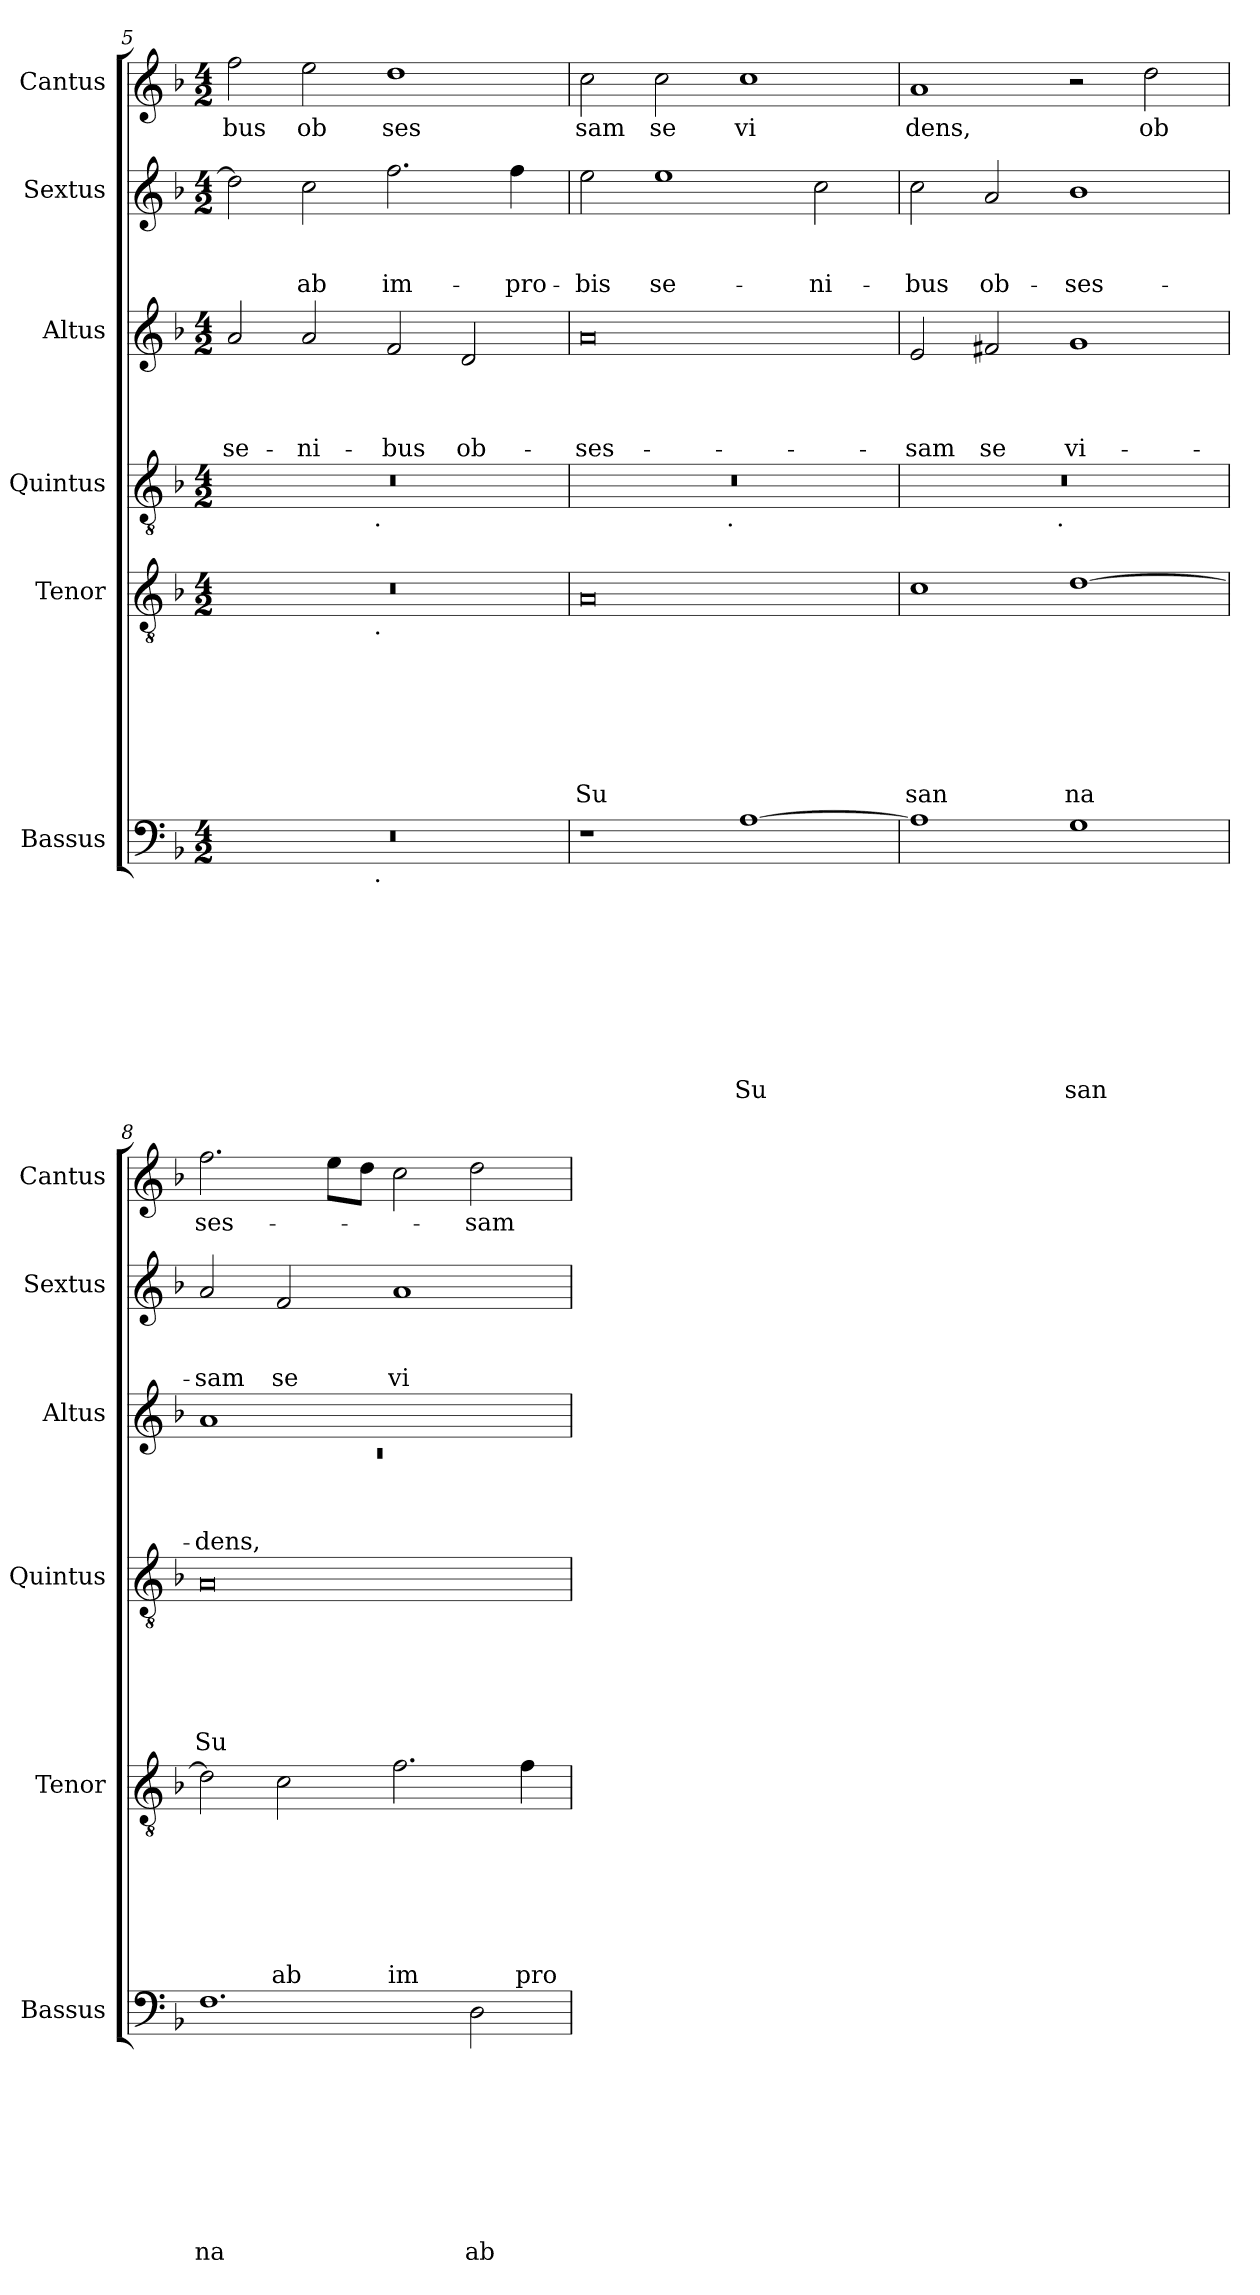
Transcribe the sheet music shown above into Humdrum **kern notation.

**kern	**text	**text	**text	**text	**text	**text	**text	**text	**text	**kern	**text	**text	**text	**text	**text	**text	**text	**kern	**text	**text	**text	**text	**text	**text	**kern	**text	**text	**text	**text	**kern	**text	**text	**text	**kern	**text
*part6	*part6	*part6	*part6	*part6	*part6	*part6	*part6	*part6	*part6	*part5	*part5	*part5	*part5	*part5	*part5	*part5	*part5	*part4	*part4	*part4	*part4	*part4	*part4	*part4	*part3	*part3	*part3	*part3	*part3	*part2	*part2	*part2	*part2	*part1	*part1
*staff6	*staff6	*staff6	*staff6	*staff6	*staff6	*staff6	*staff6	*staff6	*staff6	*staff5	*staff5	*staff5	*staff5	*staff5	*staff5	*staff5	*staff5	*staff4	*staff4	*staff4	*staff4	*staff4	*staff4	*staff4	*staff3	*staff3	*staff3	*staff3	*staff3	*staff2	*staff2	*staff2	*staff2	*staff1	*staff1
*I"Bassus	*	*	*	*	*	*	*	*	*	*I"Tenor	*	*	*	*	*	*	*	*I"Quintus	*	*	*	*	*	*	*I"Altus	*	*	*	*	*I"Sextus	*	*	*	*I"Cantus	*
*I'Bassus	*	*	*	*	*	*	*	*	*	*I'Tenor	*	*	*	*	*	*	*	*I'Quintus	*	*	*	*	*	*	*I'Altus	*	*	*	*	*I'Sextus	*	*	*	*I'Cantus	*
*clefF4	*	*	*	*	*	*	*	*	*	*clefGv2	*	*	*	*	*	*	*	*clefGv2	*	*	*	*	*	*	*clefG2	*	*	*	*	*clefG2	*	*	*	*clefG2	*
*k[b-]	*	*	*	*	*	*	*	*	*	*k[b-]	*	*	*	*	*	*	*	*k[b-]	*	*	*	*	*	*	*k[b-]	*	*	*	*	*k[b-]	*	*	*	*k[b-]	*
*F:	*	*	*	*	*	*	*	*	*	*F:	*	*	*	*	*	*	*	*F:	*	*	*	*	*	*	*F:	*	*	*	*	*F:	*	*	*	*F:	*
*M4/2	*	*	*	*	*	*	*	*	*	*M4/2	*	*	*	*	*	*	*	*M4/2	*	*	*	*	*	*	*M4/2	*	*	*	*	*M4/2	*	*	*	*M4/2	*
=5	=5	=5	=5	=5	=5	=5	=5	=5	=5	=5	=5	=5	=5	=5	=5	=5	=5	=5	=5	=5	=5	=5	=5	=5	=5	=5	=5	=5	=5	=5	=5	=5	=5	=5	=5
!	!	!	!	!	!	!	!	!	!	!	!	!	!	!	!	!	!	!	!	!	!	!	!	!	!	!	!	!	!LO:LY:b	!	!	!	!	!	!LO:LY:b
*^	*	*	*	*	*	*	*	*	*	*^	*	*	*	*	*	*	*	*^	*	*	*	*	*	*	*	*	*	*	*	*	*	*	*	*	*
0r	2ryy	.	.	.	.	.	.	.	.	.	0r	2ryy	.	.	.	.	.	.	.	0r	2ryy	.	.	.	.	.	.	2a/	.	.	.	se-	2dd\]	.	.	.	2ff>\	bus
!	!	!	!	!	!	!	!	!	!	!	!	!	!	!	!	!	!	!	!	!	!	!	!	!	!	!	!	!	!	!	!	!LO:LY:b	!	!	!	!LO:LY:b	!	!LO:LY:b
.	4...ryy	.	.	.	.	.	.	.	.	.	.	4...ryy	.	.	.	.	.	.	.	.	4...ryy	.	.	.	.	.	.	2a/	.	.	.	-ni-	2cc\	.	.	ab	2ee\	ob
!	!	!	!	!	!	!	!	!	!	!	!	!	!	!	!	!	!	!	!	!	!LO:TX:b:t=.	!	!	!	!	!	!	!	!	!	!	!	!	!	!	!	!	!
!	!	!	!	!	!	!	!	!	!	!	!	!LO:TX:b:t=.	!	!	!	!	!	!	!	!	!	!	!	!	!	!	!	!	!	!	!	!	!	!	!	!	!	!
!	!LO:TX:b:t=.	!	!	!	!	!	!	!	!	!	!	!	!	!	!	!	!	!	!	!	!	!	!	!	!	!	!	!	!	!	!	!	!	!	!	!	!	!
.	1ryy	.	.	.	.	.	.	.	.	.	.	1ryy	.	.	.	.	.	.	.	.	1ryy	.	.	.	.	.	.	.	.	.	.	.	.	.	.	.	.	.
!	!	!	!	!	!	!	!	!	!	!	!	!	!	!	!	!	!	!	!	!	!	!	!	!	!	!	!	!	!	!	!	!LO:LY:b	!	!	!	!LO:LY:b	!	!LO:LY:b
.	.	.	.	.	.	.	.	.	.	.	.	.	.	.	.	.	.	.	.	.	.	.	.	.	.	.	.	2f/	.	.	.	-bus	2.ff\	.	.	im-	1dd	ses
!	!	!	!	!	!	!	!	!	!	!	!	!	!	!	!	!	!	!	!	!	!	!	!	!	!	!	!	!	!	!	!	!LO:LY:b	!	!	!	!	!	!
.	.	.	.	.	.	.	.	.	.	.	.	.	.	.	.	.	.	.	.	.	.	.	.	.	.	.	.	2d/	.	.	.	ob-	.	.	.	.	.	.
!	!	!	!	!	!	!	!	!	!	!	!	!	!	!	!	!	!	!	!	!	!	!	!	!	!	!	!	!	!	!	!	!	!	!	!	!LO:LY:b	!	!
.	.	.	.	.	.	.	.	.	.	.	.	.	.	.	.	.	.	.	.	.	.	.	.	.	.	.	.	.	.	.	.	.	4ff\	.	.	-pro-	.	.
.	32ryy	.	.	.	.	.	.	.	.	.	.	32ryy	.	.	.	.	.	.	.	.	32ryy	.	.	.	.	.	.	.	.	.	.	.	.	.	.	.	.	.
=6!	=6!	=6!	=6!	=6!	=6!	=6!	=6!	=6!	=6!	=6!	=6!	=6!	=6!	=6!	=6!	=6!	=6!	=6!	=6!	=6!	=6!	=6!	=6!	=6!	=6!	=6!	=6!	=6!	=6!	=6!	=6!	=6!	=6!	=6!	=6!	=6!	=6!	=6!
!	!	!	!	!	!	!	!	!	!	!	!	!	!	!	!	!	!	!	!LO:LY:b	!	!	!	!	!	!	!	!	!	!	!	!	!LO:LY:b	!	!	!	!LO:LY:b	!	!LO:LY:b
*v	*v	*	*	*	*	*	*	*	*	*	*	*	*	*	*	*	*	*	*	*	*	*	*	*	*	*	*	*	*	*	*	*	*	*	*	*	*	*
*	*	*	*	*	*	*	*	*	*	*v	*v	*	*	*	*	*	*	*	*	*	*	*	*	*	*	*	*	*	*	*	*	*	*	*	*	*	*
1r	.	.	.	.	.	.	.	.	.	0A	.	.	.	.	.	.	Su	0r	2ryy	.	.	.	.	.	.	0a	.	.	.	-ses-	2ee\	.	.	-bis	2cc\	sam
!	!	!	!	!	!	!	!	!	!	!	!	!	!	!	!	!	!	!	!	!	!	!	!	!	!	!	!	!	!	!	!	!	!	!LO:LY:b	!	!LO:LY:b
.	.	.	.	.	.	.	.	.	.	.	.	.	.	.	.	.	.	.	4...ryy	.	.	.	.	.	.	.	.	.	.	.	1ee	.	.	se-	2cc\	se
!	!	!	!	!	!	!	!	!	!	!	!	!	!	!	!	!	!	!	!LO:TX:b:t=.	!	!	!	!	!	!	!	!	!	!	!	!	!	!	!	!	!
.	.	.	.	.	.	.	.	.	.	.	.	.	.	.	.	.	.	.	1ryy	.	.	.	.	.	.	.	.	.	.	.	.	.	.	.	.	.
!	!	!	!	!	!	!	!	!	!LO:LY:b	!	!	!	!	!	!	!	!	!	!	!	!	!	!	!	!	!	!	!	!	!	!	!	!	!	!	!LO:LY:b
[>1A	.	.	.	.	.	.	.	.	Su	.	.	.	.	.	.	.	.	.	.	.	.	.	.	.	.	.	.	.	.	.	.	.	.	.	1cc	vi
!	!	!	!	!	!	!	!	!	!	!	!	!	!	!	!	!	!	!	!	!	!	!	!	!	!	!	!	!	!	!	!	!	!	!LO:LY:b	!	!
.	.	.	.	.	.	.	.	.	.	.	.	.	.	.	.	.	.	.	.	.	.	.	.	.	.	.	.	.	.	.	2cc\	.	.	-ni-	.	.
.	.	.	.	.	.	.	.	.	.	.	.	.	.	.	.	.	.	.	32ryy	.	.	.	.	.	.	.	.	.	.	.	.	.	.	.	.	.
=7!	=7!	=7!	=7!	=7!	=7!	=7!	=7!	=7!	=7!	=7!	=7!	=7!	=7!	=7!	=7!	=7!	=7!	=7!	=7!	=7!	=7!	=7!	=7!	=7!	=7!	=7!	=7!	=7!	=7!	=7!	=7!	=7!	=7!	=7!	=7!	=7!
!	!	!	!	!	!	!	!	!	!	!	!	!	!	!	!	!	!LO:LY:b	!	!	!	!	!	!	!	!	!	!	!	!	!LO:LY:b	!	!	!	!LO:LY:b	!	!LO:LY:b
1A]	.	.	.	.	.	.	.	.	.	1c	.	.	.	.	.	.	san	0r	2ryy	.	.	.	.	.	.	2e/	.	.	.	-sam	2cc\	.	.	-bus	1a	dens,
!	!	!	!	!	!	!	!	!	!	!	!	!	!	!	!	!	!	!	!	!	!	!	!	!	!	!	!	!	!	!LO:LY:b	!	!	!	!LO:LY:b	!	!
.	.	.	.	.	.	.	.	.	.	.	.	.	.	.	.	.	.	.	4...ryy	.	.	.	.	.	.	2f#X/	.	.	.	se	2a/	.	.	ob-	.	.
!	!	!	!	!	!	!	!	!	!	!	!	!	!	!	!	!	!	!	!LO:TX:b:t=.	!	!	!	!	!	!	!	!	!	!	!	!	!	!	!	!	!
.	.	.	.	.	.	.	.	.	.	.	.	.	.	.	.	.	.	.	1ryy	.	.	.	.	.	.	.	.	.	.	.	.	.	.	.	.	.
!	!	!	!	!	!	!	!	!	!LO:LY:b	!	!	!	!	!	!	!	!LO:LY:b	!	!	!	!	!	!	!	!	!	!	!	!	!LO:LY:b	!	!	!	!LO:LY:b	!	!
1G	.	.	.	.	.	.	.	.	san	[<1d	.	.	.	.	.	.	na	.	.	.	.	.	.	.	.	1g	.	.	.	vi-	1b-	.	.	-ses-	2r	.
!	!	!	!	!	!	!	!	!	!	!	!	!	!	!	!	!	!	!	!	!	!	!	!	!	!	!	!	!	!	!	!	!	!	!	!	!LO:LY:b
.	.	.	.	.	.	.	.	.	.	.	.	.	.	.	.	.	.	.	.	.	.	.	.	.	.	.	.	.	.	.	.	.	.	.	2dd\	ob
.	.	.	.	.	.	.	.	.	.	.	.	.	.	.	.	.	.	.	32ryy	.	.	.	.	.	.	.	.	.	.	.	.	.	.	.	.	.
!!LO:LB:g=z
=8!	=8!	=8!	=8!	=8!	=8!	=8!	=8!	=8!	=8!	=8!	=8!	=8!	=8!	=8!	=8!	=8!	=8!	=8!	=8!	=8!	=8!	=8!	=8!	=8!	=8!	=8!	=8!	=8!	=8!	=8!	=8!	=8!	=8!	=8!	=8!	=8!
*	*	*	*	*	*	*	*	*	*	*	*	*	*	*	*	*	*	*	*	*	*	*	*	*	*	*^	*	*	*	*	*	*	*	*	*	*
!	!	!	!	!	!	!	!	!	!LO:LY:b	!	!	!	!	!	!	!	!	!	!	!	!	!	!	!	!LO:LY:b	!	!LO:N:vis=1	!	!	!	!LO:LY:b	!	!	!	!LO:LY:b	!	!LO:LY:b
*	*	*	*	*	*	*	*	*	*	*	*	*	*	*	*	*	*	*v	*v	*	*	*	*	*	*	*	*	*	*	*	*	*	*	*	*	*	*
1.F	.	.	.	.	.	.	.	.	na	2d\]	.	.	.	.	.	.	.	0A	.	.	.	.	.	Su	1a	0rc	.	.	.	-dens,	2a/	.	.	-sam	2.ff\	ses-
!	!	!	!	!	!	!	!	!	!	!	!	!	!	!	!	!	!LO:LY:b	!	!	!	!	!	!	!	!	!	!	!	!	!	!	!	!	!LO:LY:b	!	!
.	.	.	.	.	.	.	.	.	.	2c\	.	.	.	.	.	.	ab	.	.	.	.	.	.	.	.	.	.	.	.	.	2f/	.	.	se	.	.
.	.	.	.	.	.	.	.	.	.	.	.	.	.	.	.	.	.	.	.	.	.	.	.	.	.	.	.	.	.	.	.	.	.	.	8ee\L	.
.	.	.	.	.	.	.	.	.	.	.	.	.	.	.	.	.	.	.	.	.	.	.	.	.	.	.	.	.	.	.	.	.	.	.	8dd\J	.
!	!	!	!	!	!	!	!	!	!	!	!	!	!	!	!	!	!LO:LY:b	!	!	!	!	!	!	!	!	!	!	!	!	!	!	!	!	!LO:LY:b	!	!
.	.	.	.	.	.	.	.	.	.	2.f\	.	.	.	.	.	.	im	.	.	.	.	.	.	.	1ryy	.	.	.	.	.	1a	.	.	vi-	2cc\	.
!	!	!	!	!	!	!	!	!	!LO:LY:b	!	!	!	!	!	!	!	!	!	!	!	!	!	!	!	!	!	!	!	!	!	!	!	!	!	!	!LO:LY:b
2D\	.	.	.	.	.	.	.	.	ab	.	.	.	.	.	.	.	.	.	.	.	.	.	.	.	.	.	.	.	.	.	.	.	.	.	2dd\	-sam
!	!	!	!	!	!	!	!	!	!	!	!	!	!	!	!	!	!LO:LY:b	!	!	!	!	!	!	!	!	!	!	!	!	!	!	!	!	!	!	!
.	.	.	.	.	.	.	.	.	.	4f\	.	.	.	.	.	.	pro	.	.	.	.	.	.	.	.	.	.	.	.	.	.	.	.	.	.	.
*	*	*	*	*	*	*	*	*	*	*	*	*	*	*	*	*	*	*	*	*	*	*	*	*	*v	*v	*	*	*	*	*	*	*	*	*	*
=!	=!	=!	=!	=!	=!	=!	=!	=!	=!	=!	=!	=!	=!	=!	=!	=!	=!	=!	=!	=!	=!	=!	=!	=!	=!	=!	=!	=!	=!	=!	=!	=!	=!	=!	=!
*-	*-	*-	*-	*-	*-	*-	*-	*-	*-	*-	*-	*-	*-	*-	*-	*-	*-	*-	*-	*-	*-	*-	*-	*-	*-	*-	*-	*-	*-	*-	*-	*-	*-	*-	*-
